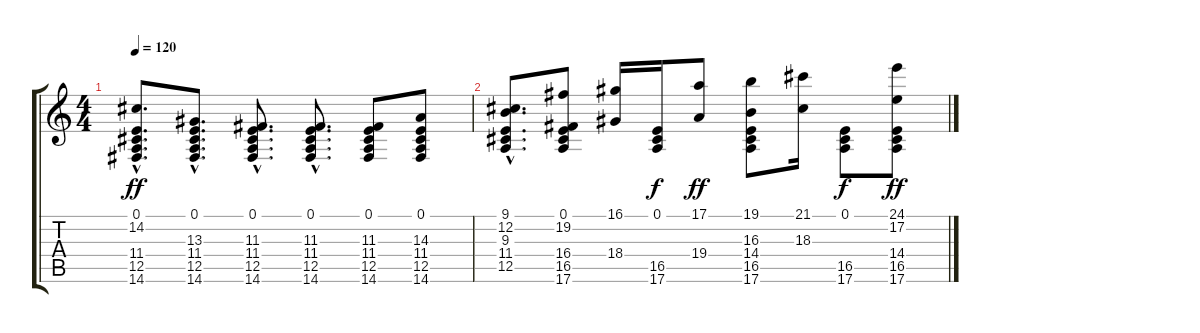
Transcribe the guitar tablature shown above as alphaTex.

\track "" {instrument brightacousticpiano}
\staff {score tabs}
\tuning (E4 B3 G3 D3 A2 E2) {hide}
\ts (4 4)
\tempo 120
\clef g2
\ks c
(0.1{hac} 14.2{hac} 11.4{hac} 12.5{hac} 14.6{hac}).8{d dy ff} (0.1{hac} 13.3{hac} 11.4{hac} 12.5{hac} 14.6{hac}).8{d} (0.1{hac} 11.3{hac} 11.4{hac} 12.5{hac} 14.6{hac}).8{d} (0.1{hac} 11.3{hac} 11.4{hac} 12.5{hac} 14.6{hac}).8{d} (0.1 11.3 11.4 12.5 14.6).8 (0.1 14.3 11.4 12.5 14.6).8 |
(9.1{hac} 12.2{hac} 9.3{hac} 11.4{hac} 12.5{hac}).8{d} (0.1 19.2 16.4 16.5 17.6).8 (16.1 18.4).16 (0.1 16.5 17.6).16{dy f} (17.1 19.4).8{dy ff} (19.1 16.3 14.4 16.5 17.6).8 (21.1 18.3).16 (0.1 16.5 17.6).8{dy f} (24.1 17.2 14.4 16.5 17.6).8{dy ff}
